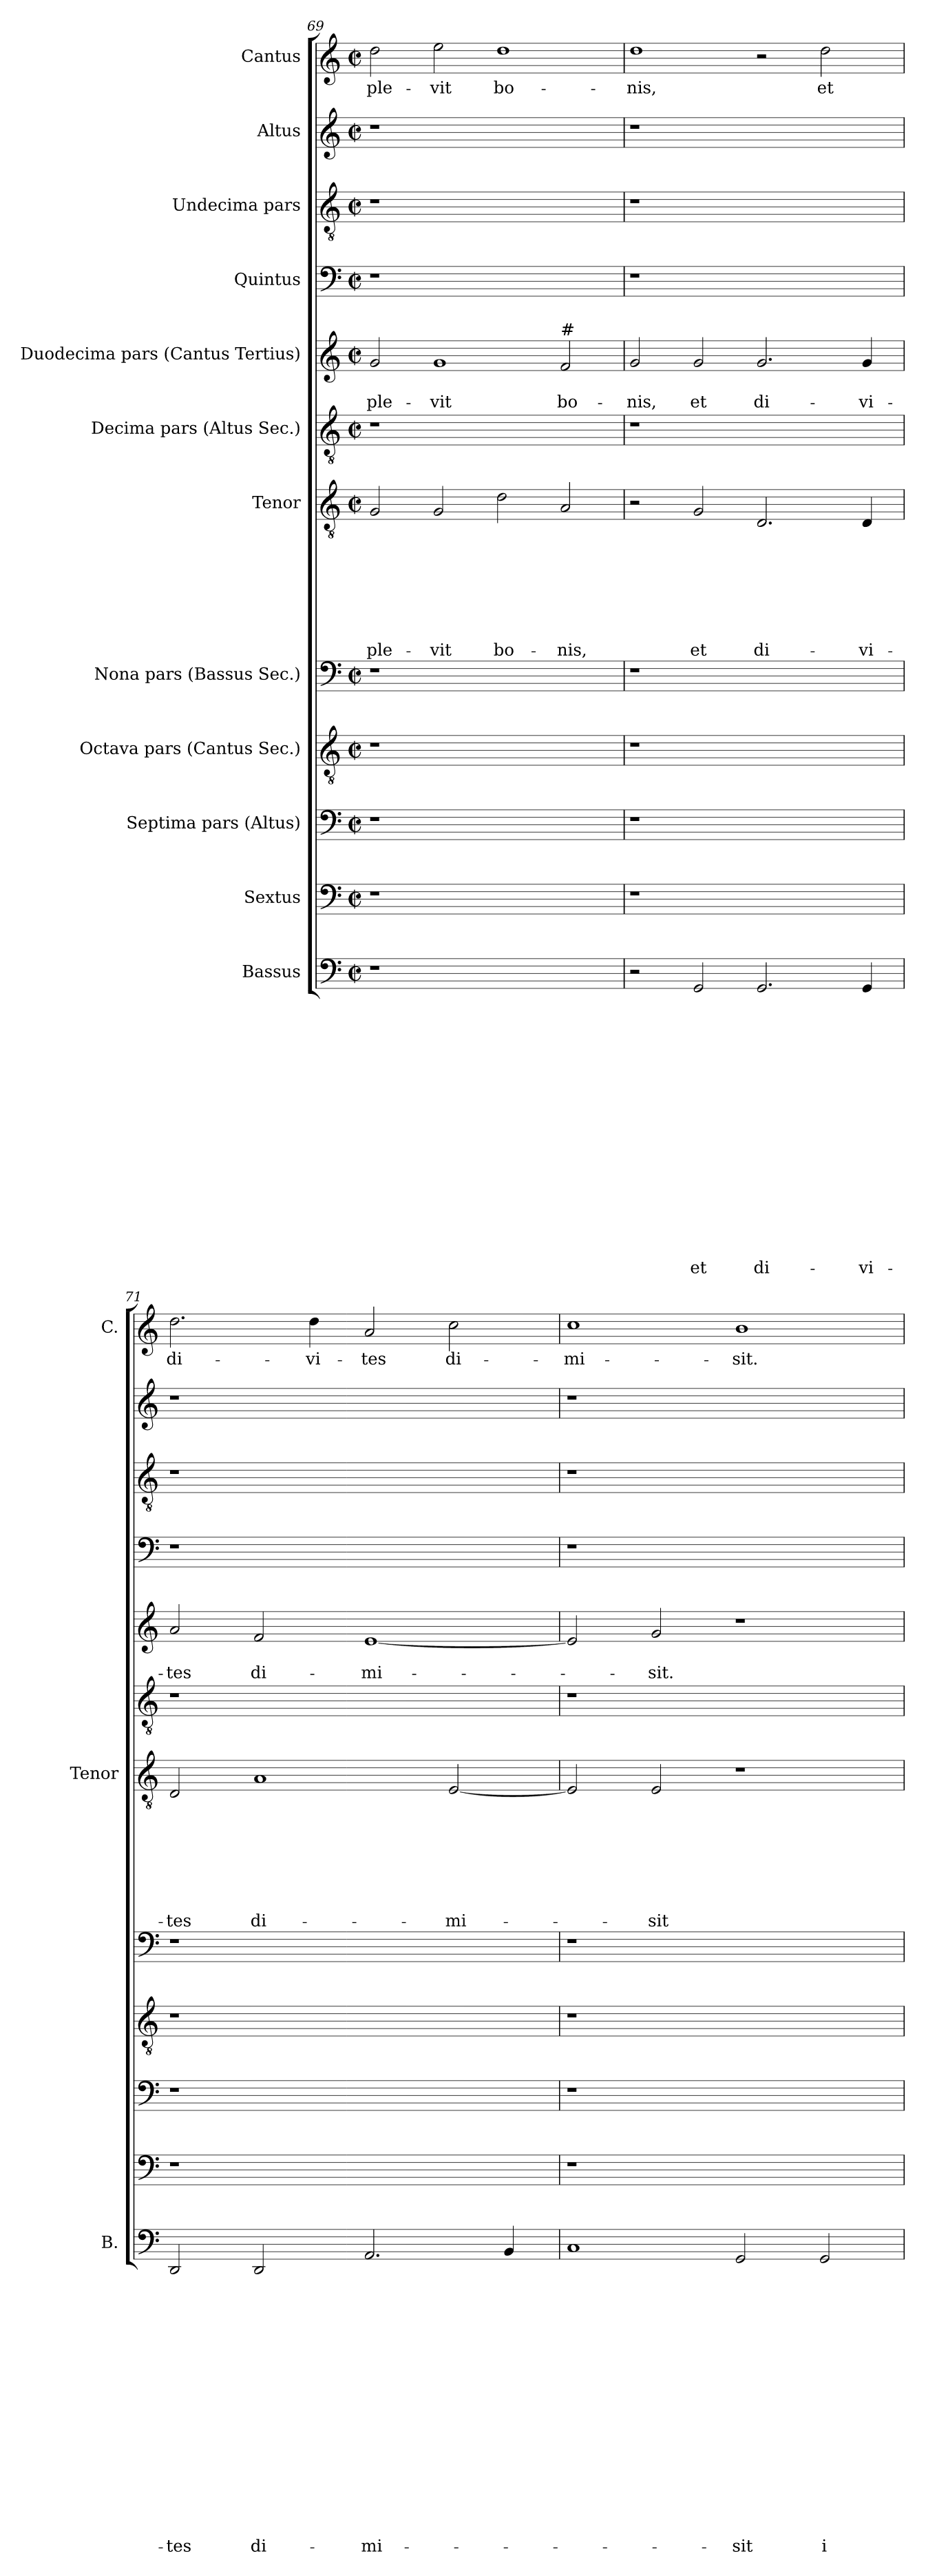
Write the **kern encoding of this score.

**kern	**text	**text	**text	**text	**text	**text	**text	**text	**text	**text	**text	**text	**text	**text	**text	**text	**text	**kern	**kern	**kern	**kern	**kern	**text	**text	**text	**text	**text	**text	**text	**text	**kern	**kern	**text	**text	**kern	**kern	**kern	**kern	**text
*part12	*part12	*part12	*part12	*part12	*part12	*part12	*part12	*part12	*part12	*part12	*part12	*part12	*part12	*part12	*part12	*part12	*part12	*part11	*part10	*part9	*part8	*part7	*part7	*part7	*part7	*part7	*part7	*part7	*part7	*part7	*part6	*part5	*part5	*part5	*part4	*part3	*part2	*part1	*part1
*staff12	*staff12	*staff12	*staff12	*staff12	*staff12	*staff12	*staff12	*staff12	*staff12	*staff12	*staff12	*staff12	*staff12	*staff12	*staff12	*staff12	*staff12	*staff11	*staff10	*staff9	*staff8	*staff7	*staff7	*staff7	*staff7	*staff7	*staff7	*staff7	*staff7	*staff7	*staff6	*staff5	*staff5	*staff5	*staff4	*staff3	*staff2	*staff1	*staff1
*I"Bassus	*	*	*	*	*	*	*	*	*	*	*	*	*	*	*	*	*	*I"Sextus	*I"Septima pars (Altus)	*I"Octava pars (Cantus Sec.)	*I"Nona pars (Bassus Sec.)	*I"Tenor	*	*	*	*	*	*	*	*	*I"Decima pars (Altus Sec.)	*I"Duodecima pars (Cantus Tertius)	*	*	*I"Quintus	*I"Undecima pars	*I"Altus	*I"Cantus	*
*I'B.	*	*	*	*	*	*	*	*	*	*	*	*	*	*	*	*	*	*	*	*	*	*I'Tenor	*	*	*	*	*	*	*	*	*	*	*	*	*	*	*	*I'C.	*
*clefF4	*	*	*	*	*	*	*	*	*	*	*	*	*	*	*	*	*	*clefF4	*clefF4	*clefGv2	*clefF4	*clefGv2	*	*	*	*	*	*	*	*	*clefGv2	*clefG2	*	*	*clefF4	*clefGv2	*clefG2	*clefG2	*
*k[]	*	*	*	*	*	*	*	*	*	*	*	*	*	*	*	*	*	*k[]	*k[]	*k[]	*k[]	*k[]	*	*	*	*	*	*	*	*	*k[]	*k[]	*	*	*k[]	*k[]	*k[]	*k[]	*
*C:	*	*	*	*	*	*	*	*	*	*	*	*	*	*	*	*	*	*C:	*C:	*C:	*C:	*C:	*	*	*	*	*	*	*	*	*C:	*C:	*	*	*C:	*C:	*C:	*C:	*
*M2/2	*	*	*	*	*	*	*	*	*	*	*	*	*	*	*	*	*	*M2/2	*M2/2	*M2/2	*M2/2	*M2/2	*	*	*	*	*	*	*	*	*M2/2	*M2/2	*	*	*M2/2	*M2/2	*M2/2	*M2/2	*
*met(c|)	*	*	*	*	*	*	*	*	*	*	*	*	*	*	*	*	*	*met(c|)	*met(c|)	*met(c|)	*met(c|)	*met(c|)	*	*	*	*	*	*	*	*	*met(c|)	*met(c|)	*	*	*met(c|)	*met(c|)	*met(c|)	*met(c|)	*
=69	=69	=69	=69	=69	=69	=69	=69	=69	=69	=69	=69	=69	=69	=69	=69	=69	=69	=69	=69	=69	=69	=69	=69	=69	=69	=69	=69	=69	=69	=69	=69	=69	=69	=69	=69	=69	=69	=69	=69
!LO:N:vis=1	!	!	!	!	!	!	!	!	!	!	!	!	!	!	!	!	!	!	!	!	!	!	!	!	!	!	!	!	!	!LO:LY:b	!	!	!	!LO:LY:b	!	!	!	!	!LO:LY:b
1r	.	.	.	.	.	.	.	.	.	.	.	.	.	.	.	.	.	1r	1r	1r	1r	2G/	.	.	.	.	.	.	.	-ple-	1r	2g/	.	-ple-	1r	1r	1r	2dd\	-ple-
!	!	!	!	!	!	!	!	!	!	!	!	!	!	!	!	!	!	!	!	!	!	!	!	!	!	!	!	!	!	!LO:LY:b	!	!	!	!LO:LY:b	!	!	!	!	!LO:LY:b
.	.	.	.	.	.	.	.	.	.	.	.	.	.	.	.	.	.	.	.	.	.	2G/	.	.	.	.	.	.	.	-vit	.	1g	.	-vit	.	.	.	2ee\	-vit
!	!	!	!	!	!	!	!	!	!	!	!	!	!	!	!	!	!	!	!	!	!	!	!	!	!	!	!	!	!	!LO:LY:b	!	!	!	!	!	!	!	!	!LO:LY:b
1ryy	.	.	.	.	.	.	.	.	.	.	.	.	.	.	.	.	.	1ryy	1ryy	1ryy	1ryy	2d\	.	.	.	.	.	.	.	bo-	1ryy	.	.	.	1ryy	1ryy	1ryy	1dd	bo-
!	!	!	!	!	!	!	!	!	!	!	!	!	!	!	!	!	!	!	!	!	!	!	!	!	!	!	!	!	!	!	!	!LO:TX:a:t=#	!	!	!	!	!	!	!
!	!	!	!	!	!	!	!	!	!	!	!	!	!	!	!	!	!	!	!	!	!	!	!	!	!	!	!	!	!	!LO:LY:b	!	!	!	!LO:LY:b	!	!	!	!	!
.	.	.	.	.	.	.	.	.	.	.	.	.	.	.	.	.	.	.	.	.	.	2A/	.	.	.	.	.	.	.	-nis,	.	2f/	.	bo-	.	.	.	.	.
=70	=70	=70	=70	=70	=70	=70	=70	=70	=70	=70	=70	=70	=70	=70	=70	=70	=70	=70	=70	=70	=70	=70	=70	=70	=70	=70	=70	=70	=70	=70	=70	=70	=70	=70	=70	=70	=70	=70	=70
!	!	!	!	!	!	!	!	!	!	!	!	!	!	!	!	!	!	!	!	!	!	!	!	!	!	!	!	!	!	!	!	!	!	!LO:LY:b	!	!	!	!	!LO:LY:b
2r	.	.	.	.	.	.	.	.	.	.	.	.	.	.	.	.	.	1r	1r	1r	1r	2r	.	.	.	.	.	.	.	.	1r	2g/	.	-nis,	1r	1r	1r	1dd	-nis,
!	!	!	!	!	!	!	!	!	!	!	!	!	!	!	!	!	!LO:LY:b	!	!	!	!	!	!	!	!	!	!	!	!	!LO:LY:b	!	!	!	!LO:LY:b	!	!	!	!	!
2GG/	.	.	.	.	.	.	.	.	.	.	.	.	.	.	.	.	et	.	.	.	.	2G/	.	.	.	.	.	.	.	et	.	2g/	.	et	.	.	.	.	.
!	!	!	!	!	!	!	!	!	!	!	!	!	!	!	!	!	!LO:LY:b	!	!	!	!	!	!	!	!	!	!	!	!	!LO:LY:b	!	!	!	!LO:LY:b	!	!	!	!	!
2.GG/	.	.	.	.	.	.	.	.	.	.	.	.	.	.	.	.	di-	1ryy	1ryy	1ryy	1ryy	2.D/	.	.	.	.	.	.	.	di-	1ryy	2.g/	.	di-	1ryy	1ryy	1ryy	2r	.
!	!	!	!	!	!	!	!	!	!	!	!	!	!	!	!	!	!	!	!	!	!	!	!	!	!	!	!	!	!	!	!	!	!	!	!	!	!	!	!LO:LY:b
.	.	.	.	.	.	.	.	.	.	.	.	.	.	.	.	.	.	.	.	.	.	.	.	.	.	.	.	.	.	.	.	.	.	.	.	.	.	2dd\	et
!	!	!	!	!	!	!	!	!	!	!	!	!	!	!	!	!	!LO:LY:b	!	!	!	!	!	!	!	!	!	!	!	!	!LO:LY:b	!	!	!	!LO:LY:b	!	!	!	!	!
4GG/	.	.	.	.	.	.	.	.	.	.	.	.	.	.	.	.	-vi-	.	.	.	.	4D/	.	.	.	.	.	.	.	-vi-	.	4g/	.	-vi-	.	.	.	.	.
!!LO:PB:g=z
=71	=71	=71	=71	=71	=71	=71	=71	=71	=71	=71	=71	=71	=71	=71	=71	=71	=71	=71	=71	=71	=71	=71	=71	=71	=71	=71	=71	=71	=71	=71	=71	=71	=71	=71	=71	=71	=71	=71	=71
!	!	!	!	!	!	!	!	!	!	!	!	!	!	!	!	!	!LO:LY:b	!	!	!	!	!	!	!	!	!	!	!	!	!LO:LY:b	!	!	!	!LO:LY:b	!	!	!	!	!LO:LY:b
2DD/	.	.	.	.	.	.	.	.	.	.	.	.	.	.	.	.	-tes	1r	1r	1r	1r	2D/	.	.	.	.	.	.	.	-tes	1r	2a/	.	-tes	1r	1r	1r	2.dd\	di-
!	!	!	!	!	!	!	!	!	!	!	!	!	!	!	!	!	!LO:LY:b	!	!	!	!	!	!	!	!	!	!	!	!	!LO:LY:b	!	!	!	!LO:LY:b	!	!	!	!	!
2DD/	.	.	.	.	.	.	.	.	.	.	.	.	.	.	.	.	di-	.	.	.	.	1A	.	.	.	.	.	.	.	di-	.	2f/	.	di-	.	.	.	.	.
!	!	!	!	!	!	!	!	!	!	!	!	!	!	!	!	!	!	!	!	!	!	!	!	!	!	!	!	!	!	!	!	!	!	!	!	!	!	!	!LO:LY:b
.	.	.	.	.	.	.	.	.	.	.	.	.	.	.	.	.	.	.	.	.	.	.	.	.	.	.	.	.	.	.	.	.	.	.	.	.	.	4dd\	-vi-
!	!	!	!	!	!	!	!	!	!	!	!	!	!	!	!	!	!LO:LY:b	!	!	!	!	!	!	!	!	!	!	!	!	!	!	!	!	!LO:LY:b	!	!	!	!	!LO:LY:b:rj
2.AA/	.	.	.	.	.	.	.	.	.	.	.	.	.	.	.	.	-mi-	1ryy	1ryy	1ryy	1ryy	.	.	.	.	.	.	.	.	.	1ryy	[<1e	.	-mi-	1ryy	1ryy	1ryy	2a/	-tes
!	!	!	!	!	!	!	!	!	!	!	!	!	!	!	!	!	!	!	!	!	!	!	!	!	!	!	!	!	!	!LO:LY:b	!	!	!	!	!	!	!	!	!LO:LY:b
.	.	.	.	.	.	.	.	.	.	.	.	.	.	.	.	.	.	.	.	.	.	[<2E/	.	.	.	.	.	.	.	-mi-	.	.	.	.	.	.	.	2cc\	di-
4BB/	.	.	.	.	.	.	.	.	.	.	.	.	.	.	.	.	.	.	.	.	.	.	.	.	.	.	.	.	.	.	.	.	.	.	.	.	.	.	.
=72	=72	=72	=72	=72	=72	=72	=72	=72	=72	=72	=72	=72	=72	=72	=72	=72	=72	=72	=72	=72	=72	=72	=72	=72	=72	=72	=72	=72	=72	=72	=72	=72	=72	=72	=72	=72	=72	=72	=72
!	!	!	!	!	!	!	!	!	!	!	!	!	!	!	!	!	!	!	!	!	!	!	!	!	!	!	!	!	!	!	!	!	!	!	!	!	!	!	!LO:LY:b
1C	.	.	.	.	.	.	.	.	.	.	.	.	.	.	.	.	.	1r	1r	1r	1r	2E/]	.	.	.	.	.	.	.	.	1r	2e/]	.	.	1r	1r	1r	1cc	-mi-
!	!	!	!	!	!	!	!	!	!	!	!	!	!	!	!	!	!	!	!	!	!	!	!	!	!	!	!	!	!	!LO:LY:b	!	!	!	!LO:LY:b	!	!	!	!	!
.	.	.	.	.	.	.	.	.	.	.	.	.	.	.	.	.	.	.	.	.	.	2E/	.	.	.	.	.	.	.	-sit	.	2g/	.	-sit.	.	.	.	.	.
!	!	!	!	!	!	!	!	!	!	!	!	!	!	!	!	!	!LO:LY:b	!	!	!	!	!	!	!	!	!	!	!	!	!	!	!	!	!	!	!	!	!	!LO:LY:b
2GG/	.	.	.	.	.	.	.	.	.	.	.	.	.	.	.	.	-sit	1ryy	1ryy	1ryy	1ryy	1r	.	.	.	.	.	.	.	.	1ryy	1r	.	.	1ryy	1ryy	1ryy	1b	-sit.
!	!	!	!	!	!	!	!	!	!	!	!	!	!	!	!	!	!LO:LY:b	!	!	!	!	!	!	!	!	!	!	!	!	!	!	!	!	!	!	!	!	!	!
2GG/	.	.	.	.	.	.	.	.	.	.	.	.	.	.	.	.	i-	.	.	.	.	.	.	.	.	.	.	.	.	.	.	.	.	.	.	.	.	.	.
=	=	=	=	=	=	=	=	=	=	=	=	=	=	=	=	=	=	=	=	=	=	=	=	=	=	=	=	=	=	=	=	=	=	=	=	=	=	=	=
*-	*-	*-	*-	*-	*-	*-	*-	*-	*-	*-	*-	*-	*-	*-	*-	*-	*-	*-	*-	*-	*-	*-	*-	*-	*-	*-	*-	*-	*-	*-	*-	*-	*-	*-	*-	*-	*-	*-	*-
